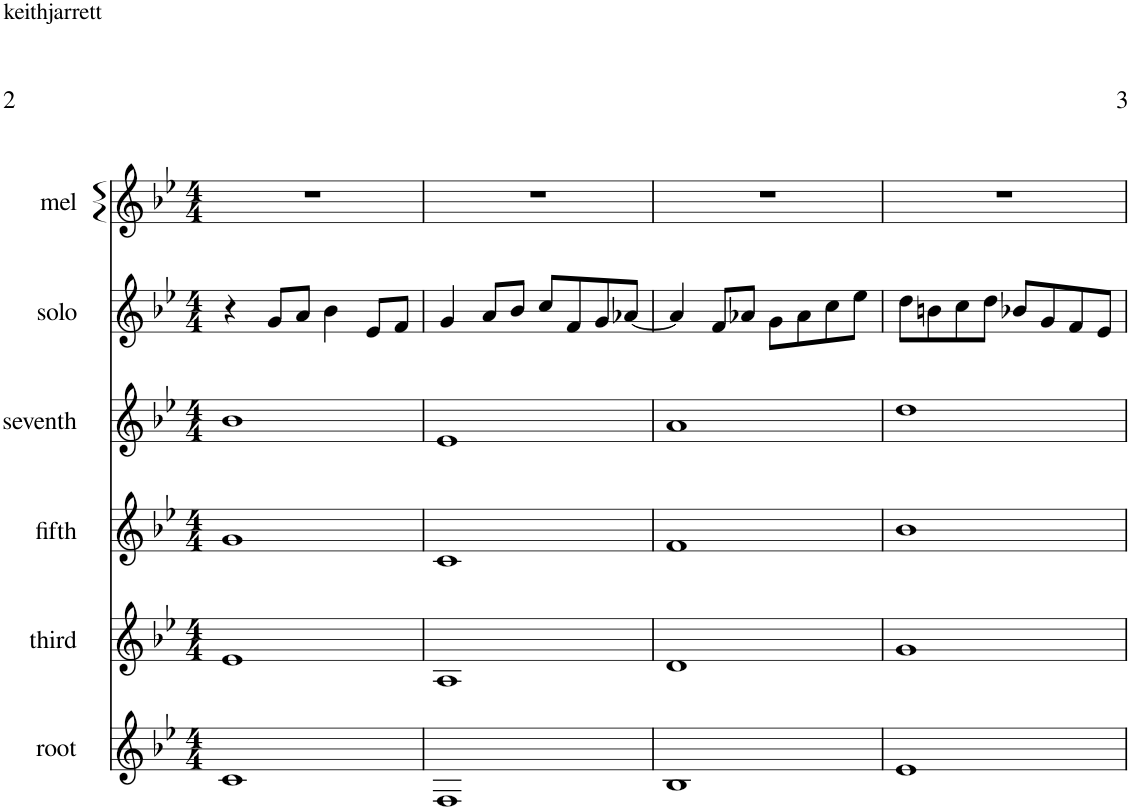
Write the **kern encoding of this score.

**kern	**kern	**kern	**kern	**kern	**kern
*part6	*part5	*part4	*part3	*part2	*part1
*staff6	*staff5	*staff4	*staff3	*staff2	*staff1
*I"root	*I"third	*I"fifth	*I"seventh	*I"solo	*I"mel
*I'root	*I'third	*I'fifth	*I'seventh	*I'solo	*I'mel
*clefG2	*clefG2	*clefG2	*clefG2	*clefG2	*clefG2
*k[b-e-]	*k[b-e-]	*k[b-e-]	*k[b-e-]	*k[b-e-]	*k[b-e-]
*M4/4	*M4/4	*M4/4	*M4/4	*M4/4	*M4/4
=1	=1	=1	=1	=1	=1
1c	1e-	1g	1b-	4r	1r
.	.	.	.	8g/L	.
.	.	.	.	8a/J	.
.	.	.	.	4b-\	.
.	.	.	.	8e-/L	.
.	.	.	.	8f/J	.
=2	=2	=2	=2	=2	=2
1F	1A	1c	1e-	4g/	1r
.	.	.	.	8a/L	.
.	.	.	.	8b-/J	.
.	.	.	.	8cc/L	.
.	.	.	.	8f/	.
.	.	.	.	8g/	.
.	.	.	.	[8a-X/J	.
=3	=3	=3	=3	=3	=3
1B-	1d	1f	1a	4a-/]	1r
.	.	.	.	8f/L	.
.	.	.	.	8a-X/J	.
.	.	.	.	8g\L	.
.	.	.	.	8a-\	.
.	.	.	.	8cc\	.
.	.	.	.	8ee-\J	.
=4	=4	=4	=4	=4	=4
1e-	1g	1b-	1dd	8dd\L	1r
.	.	.	.	8bn\	.
.	.	.	.	8cc\	.
.	.	.	.	8dd\J	.
.	.	.	.	8b-X/L	.
.	.	.	.	8g/	.
.	.	.	.	8f/	.
.	.	.	.	8e-/J	.
=	=	=	=	=	=
*-	*-	*-	*-	*-	*-
